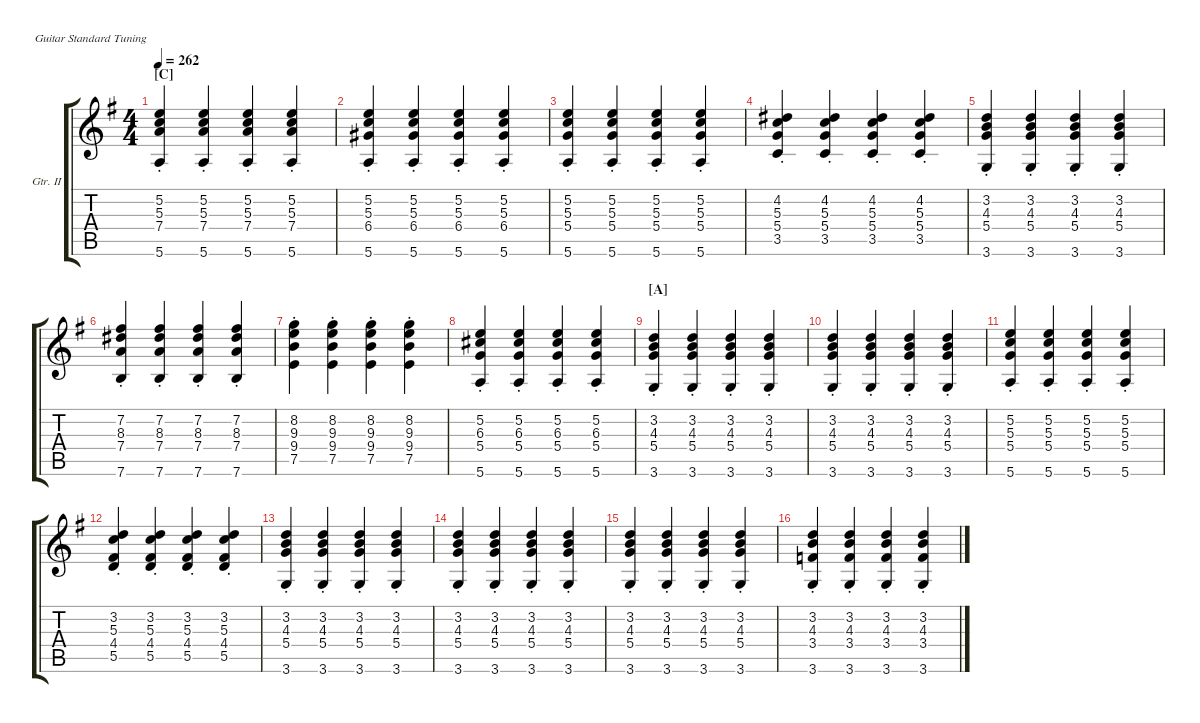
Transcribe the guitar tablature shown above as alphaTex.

\hideDynamics
\bracketExtendMode groupsimilarinstruments
\firstSystemTrackNameOrientation horizontal
\otherSystemsTrackNameOrientation horizontal
\track ("Guitar II" "Gtr. II") {instrument acousticguitarsteel}
\staff {score tabs}
\tuning (E4 B3 G3 D3 A2 E2)
\ts (4 4)
\section ("C" "")
\tempo 262
\clef g2
\ks g
(7.4{st} 5.3{st} 5.2{st} 5.6{st}).4{dy mp} (7.4{st} 5.3{st} 5.2{st} 5.6{st}).4 (7.4{st} 5.3{st} 5.2{st} 5.6{st}).4 (7.4{st} 5.3{st} 5.2{st} 5.6{st}).4 |
(5.6{st} 6.4{st} 5.3{st} 5.2{st}).4 (5.6{st} 6.4{st} 5.3{st} 5.2{st}).4 (5.6{st} 6.4{st} 5.3{st} 5.2{st}).4 (5.6{st} 6.4{st} 5.3{st} 5.2{st}).4 |
(5.4{st} 5.3{st} 5.2{st} 5.6{st}).4 (5.4{st} 5.3{st} 5.2{st} 5.6{st}).4 (5.4{st} 5.3{st} 5.2{st} 5.6{st}).4 (5.4{st} 5.3{st} 5.2{st} 5.6{st}).4 |
(3.5{st} 5.4{st} 5.3{st} 4.2{st}).4 (3.5{st} 5.4{st} 5.3{st} 4.2{st}).4 (3.5{st} 5.4{st} 5.3{st} 4.2{st}).4 (3.5{st} 5.4{st} 5.3{st} 4.2{st}).4 |
(3.2{st} 4.3{st} 5.4{st} 3.6{st}).4 (3.2{st} 4.3{st} 5.4{st} 3.6{st}).4 (3.2{st} 4.3{st} 5.4{st} 3.6{st}).4 (3.2{st} 4.3{st} 5.4{st} 3.6{st}).4 |
(7.6{st} 7.4{st} 8.3{st} 7.2{st}).4 (7.6{st} 7.4{st} 8.3{st} 7.2{st}).4 (7.6{st} 7.4{st} 8.3{st} 7.2{st}).4 (7.6{st} 7.4{st} 8.3{st} 7.2{st}).4 |
(7.5{st} 9.4{st} 9.3{st} 8.2{st}).4 (7.5{st} 9.4{st} 9.3{st} 8.2{st}).4 (7.5{st} 9.4{st} 9.3{st} 8.2{st}).4 (7.5{st} 9.4{st} 9.3{st} 8.2{st}).4 |
(5.2{st} 6.3{st} 5.4{st} 5.6{st}).4 (5.2{st} 6.3{st} 5.4{st} 5.6{st}).4 (5.2{st} 6.3{st} 5.4{st} 5.6{st}).4 (5.2{st} 6.3{st} 5.4{st} 5.6{st}).4 |
\section ("A" "")
(3.2{st} 4.3{st} 5.4{st} 3.6{st}).4 (3.2{st} 4.3{st} 5.4{st} 3.6{st}).4 (3.2{st} 4.3{st} 5.4{st} 3.6{st}).4 (3.2{st} 4.3{st} 5.4{st} 3.6{st}).4 |
(3.2{st} 4.3{st} 5.4{st} 3.6{st}).4 (3.2{st} 4.3{st} 5.4{st} 3.6{st}).4 (3.2{st} 4.3{st} 5.4{st} 3.6{st}).4 (3.2{st} 4.3{st} 5.4{st} 3.6{st}).4 |
(5.4{st} 5.3{st} 5.2{st} 5.6{st}).4 (5.4{st} 5.3{st} 5.2{st} 5.6{st}).4 (5.4{st} 5.3{st} 5.2{st} 5.6{st}).4 (5.4{st} 5.3{st} 5.2{st} 5.6{st}).4 |
(3.2{st} 5.3{st} 4.4{st} 5.5{st}).4 (3.2{st} 5.3{st} 4.4{st} 5.5{st}).4 (3.2{st} 5.3{st} 4.4{st} 5.5{st}).4 (3.2{st} 5.3{st} 4.4{st} 5.5{st}).4 |
(3.2{st} 4.3{st} 5.4{st} 3.6{st}).4 (3.2{st} 4.3{st} 5.4{st} 3.6{st}).4 (3.2{st} 4.3{st} 5.4{st} 3.6{st}).4 (3.2{st} 4.3{st} 5.4{st} 3.6{st}).4 |
(3.2{st} 4.3{st} 5.4{st} 3.6{st}).4 (3.2{st} 4.3{st} 5.4{st} 3.6{st}).4 (3.2{st} 4.3{st} 5.4{st} 3.6{st}).4 (3.2{st} 4.3{st} 5.4{st} 3.6{st}).4 |
(3.2{st} 4.3{st} 5.4{st} 3.6{st}).4 (3.2{st} 4.3{st} 5.4{st} 3.6{st}).4 (3.2{st} 4.3{st} 5.4{st} 3.6{st}).4 (3.2{st} 4.3{st} 5.4{st} 3.6{st}).4 |
(3.2{st} 4.3{st} 3.4{st} 3.6{st}).4 (3.2{st} 4.3{st} 3.4{st} 3.6{st}).4 (3.2{st} 4.3{st} 3.4{st} 3.6{st}).4 (3.2{st} 4.3{st} 3.4{st} 3.6{st}).4
